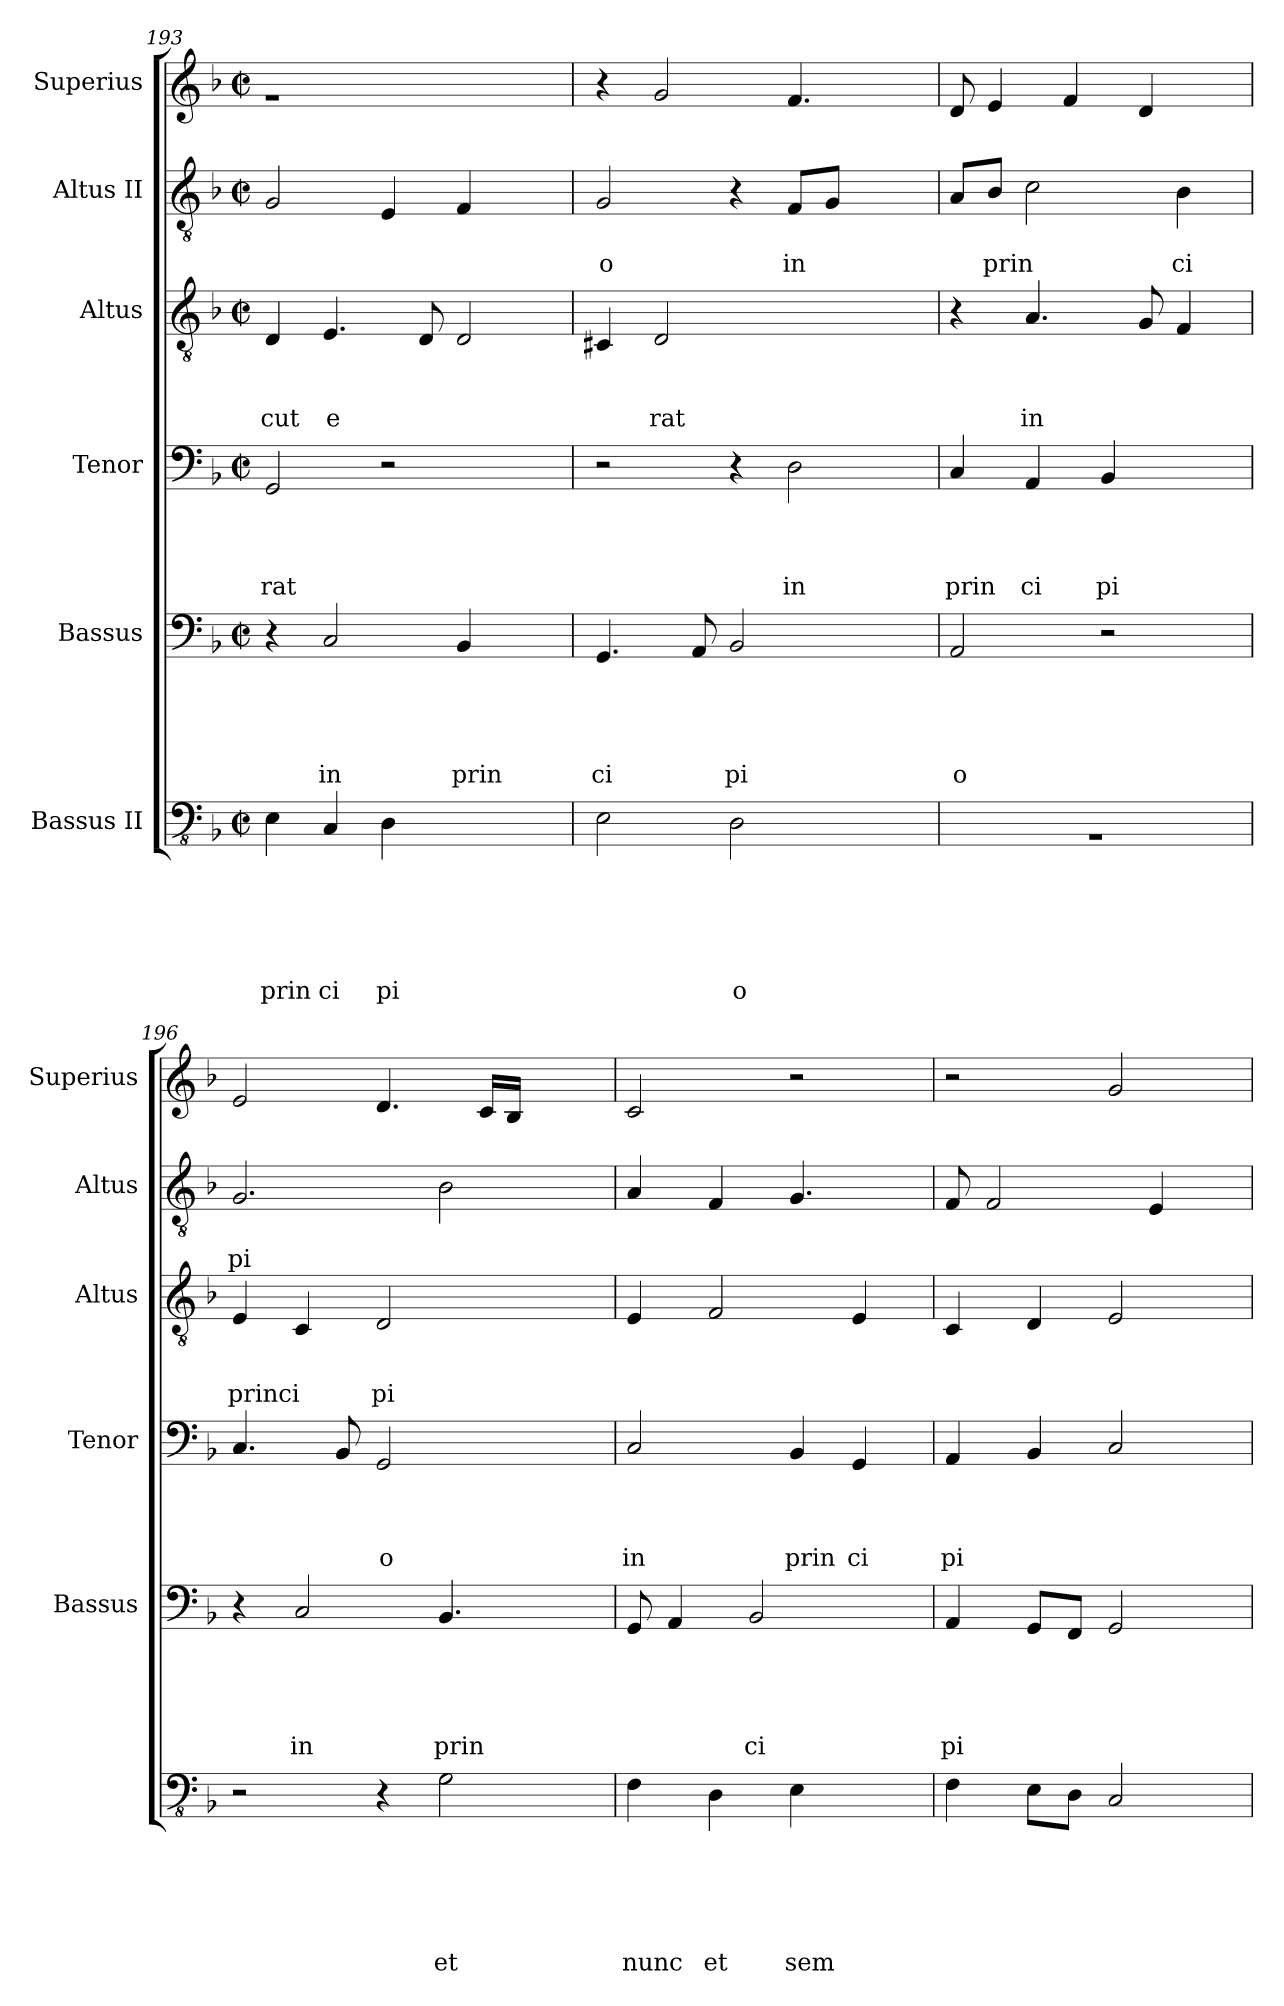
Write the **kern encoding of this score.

**kern	**text	**text	**text	**text	**text	**text	**kern	**text	**text	**text	**text	**text	**kern	**text	**text	**text	**text	**kern	**text	**text	**text	**kern	**text	**text	**kern
*part6	*part6	*part6	*part6	*part6	*part6	*part6	*part5	*part5	*part5	*part5	*part5	*part5	*part4	*part4	*part4	*part4	*part4	*part3	*part3	*part3	*part3	*part2	*part2	*part2	*part1
*staff6	*staff6	*staff6	*staff6	*staff6	*staff6	*staff6	*staff5	*staff5	*staff5	*staff5	*staff5	*staff5	*staff4	*staff4	*staff4	*staff4	*staff4	*staff3	*staff3	*staff3	*staff3	*staff2	*staff2	*staff2	*staff1
*I"Bassus II	*	*	*	*	*	*	*I"Bassus	*	*	*	*	*	*I"Tenor	*	*	*	*	*I"Altus	*	*	*	*I"Altus II	*	*	*I"Superius
*	*	*	*	*	*	*	*I'Bassus	*	*	*	*	*	*I'Tenor	*	*	*	*	*I'Altus	*	*	*	*I'Altus	*	*	*I'Superius
*clefFv4	*	*	*	*	*	*	*clefF4	*	*	*	*	*	*clefF4	*	*	*	*	*clefGv2	*	*	*	*clefGv2	*	*	*clefG2
*k[b-]	*	*	*	*	*	*	*k[b-]	*	*	*	*	*	*k[b-]	*	*	*	*	*k[b-]	*	*	*	*k[b-]	*	*	*k[b-]
*F:	*	*	*	*	*	*	*F:	*	*	*	*	*	*F:	*	*	*	*	*F:	*	*	*	*F:	*	*	*F:
*M2/2	*	*	*	*	*	*	*M2/2	*	*	*	*	*	*M2/2	*	*	*	*	*M2/2	*	*	*	*M2/2	*	*	*M2/2
*met(c|)	*	*	*	*	*	*	*met(c|)	*	*	*	*	*	*met(c|)	*	*	*	*	*met(c|)	*	*	*	*met(c|)	*	*	*met(c|)
=193	=193	=193	=193	=193	=193	=193	=193	=193	=193	=193	=193	=193	=193	=193	=193	=193	=193	=193	=193	=193	=193	=193	=193	=193	=193
!	!	!	!	!	!	!LO:LY:b	!	!	!	!	!	!	!	!	!	!	!LO:LY:b	!	!	!	!LO:LY:b	!	!	!	!
4EE\	.	.	.	.	.	prin	4r	.	.	.	.	.	2GG/	.	.	.	rat	4D/	.	.	cut	2G/	.	.	1ra
!	!	!	!	!	!	!LO:LY:b	!	!	!	!	!	!LO:LY:b	!	!	!	!	!	!	!	!	!LO:LY:b	!	!	!	!
4CC/	.	.	.	.	.	ci	2C/	.	.	.	.	in	.	.	.	.	.	4.E/	.	.	e	.	.	.	.
!	!	!	!	!	!	!LO:LY:b	!	!	!	!	!	!	!	!	!	!	!	!	!	!	!	!	!	!	!
4DD\	.	.	.	.	.	pi	.	.	.	.	.	.	2r	.	.	.	.	.	.	.	.	4E/	.	.	.
.	.	.	.	.	.	.	.	.	.	.	.	.	.	.	.	.	.	8D/	.	.	.	.	.	.	.
!	!	!	!	!	!	!	!	!	!	!	!	!LO:LY:b	!	!	!	!	!	!	!	!	!	!	!	!	!
2ryy	.	.	.	.	.	.	4BB-/	.	.	.	.	prin	.	.	.	.	.	2D/	.	.	.	4F/	.	.	.
.	.	.	.	.	.	.	4ryy	.	.	.	.	.	4ryy	.	.	.	.	.	.	.	.	4ryy	.	.	4ryy
!!LO:PB:g=z
=194	=194	=194	=194	=194	=194	=194	=194	=194	=194	=194	=194	=194	=194	=194	=194	=194	=194	=194	=194	=194	=194	=194	=194	=194	=194
!	!	!	!	!	!	!	!	!	!	!	!	!LO:LY:b	!	!	!	!	!	!	!	!	!	!	!	!LO:LY:b	!
2EE\	.	.	.	.	.	.	4.GG/	.	.	.	.	ci	2r	.	.	.	.	4C#/	.	.	.	2G/	.	o	4r
!	!	!	!	!	!	!	!	!	!	!	!	!	!	!	!	!	!	!	!	!	!LO:LY:b	!	!	!	!
.	.	.	.	.	.	.	.	.	.	.	.	.	.	.	.	.	.	2D/	.	.	rat	.	.	.	2g/
.	.	.	.	.	.	.	8AA/	.	.	.	.	.	.	.	.	.	.	.	.	.	.	.	.	.	.
!	!	!	!	!	!	!LO:LY:b	!	!	!	!	!	!LO:LY:b	!	!	!	!	!	!	!	!	!	!	!	!	!
2DD\	.	.	.	.	.	o	2BB-/	.	.	.	.	pi	4r	.	.	.	.	.	.	.	.	4r	.	.	.
!	!	!	!	!	!	!	!	!	!	!	!	!	!	!	!	!	!LO:LY:b	!	!	!	!	!	!	!LO:LY:b	!
.	.	.	.	.	.	.	.	.	.	.	.	.	2D\	.	.	.	in	2ryy	.	.	.	8F/L	.	in	4.f/
.	.	.	.	.	.	.	.	.	.	.	.	.	.	.	.	.	.	.	.	.	.	8G/J	.	.	.
4ryy	.	.	.	.	.	.	4ryy	.	.	.	.	.	.	.	.	.	.	.	.	.	.	4ryy	.	.	.
.	.	.	.	.	.	.	.	.	.	.	.	.	.	.	.	.	.	.	.	.	.	.	.	.	8ryy
=195	=195	=195	=195	=195	=195	=195	=195	=195	=195	=195	=195	=195	=195	=195	=195	=195	=195	=195	=195	=195	=195	=195	=195	=195	=195
!	!	!	!	!	!	!	!	!	!	!	!	!LO:LY:b	!	!	!	!	!LO:LY:b	!	!	!	!	!	!	!	!
1rCC	.	.	.	.	.	.	2AA/	.	.	.	.	o	4C/	.	.	.	prin	4r	.	.	.	8A/L	.	.	8d/
!	!	!	!	!	!	!	!	!	!	!	!	!	!	!	!	!	!	!	!	!	!	!	!	!LO:LY:b	!
.	.	.	.	.	.	.	.	.	.	.	.	.	.	.	.	.	.	.	.	.	.	8B-/J	.	prin	4e/
!	!	!	!	!	!	!	!	!	!	!	!	!	!	!	!	!	!LO:LY:b	!	!	!	!LO:LY:b	!	!	!	!
.	.	.	.	.	.	.	.	.	.	.	.	.	4AA/	.	.	.	ci	4.A/	.	.	in	2c\	.	.	.
.	.	.	.	.	.	.	.	.	.	.	.	.	.	.	.	.	.	.	.	.	.	.	.	.	4f/
!	!	!	!	!	!	!	!	!	!	!	!	!	!	!	!	!	!LO:LY:b	!	!	!	!	!	!	!	!
.	.	.	.	.	.	.	2r	.	.	.	.	.	4BB-/	.	.	.	pi	.	.	.	.	.	.	.	.
.	.	.	.	.	.	.	.	.	.	.	.	.	.	.	.	.	.	8G/	.	.	.	.	.	.	4d/
!	!	!	!	!	!	!	!	!	!	!	!	!	!	!	!	!	!	!	!	!	!	!	!	!LO:LY:b	!
.	.	.	.	.	.	.	.	.	.	.	.	.	4ryy	.	.	.	.	4F/	.	.	.	4B-\	.	ci	.
.	.	.	.	.	.	.	.	.	.	.	.	.	.	.	.	.	.	.	.	.	.	.	.	.	8ryy
=196	=196	=196	=196	=196	=196	=196	=196	=196	=196	=196	=196	=196	=196	=196	=196	=196	=196	=196	=196	=196	=196	=196	=196	=196	=196
!	!	!	!	!	!	!	!	!	!	!	!	!	!	!	!	!	!	!	!	!	!LO:LY:b	!	!	!LO:LY:b	!
2r	.	.	.	.	.	.	4r	.	.	.	.	.	4.C/	.	.	.	.	4E/	.	.	princi	2.G/	.	pi	2e/
!	!	!	!	!	!	!	!	!	!	!	!	!LO:LY:b	!	!	!	!	!	!	!	!	!	!	!	!	!
.	.	.	.	.	.	.	2C/	.	.	.	.	in	.	.	.	.	.	4C/	.	.	.	.	.	.	.
.	.	.	.	.	.	.	.	.	.	.	.	.	8BB-/	.	.	.	.	.	.	.	.	.	.	.	.
!	!	!	!	!	!	!	!	!	!	!	!	!	!	!	!	!	!LO:LY:b	!	!	!	!LO:LY:b	!	!	!	!
4r	.	.	.	.	.	.	.	.	.	.	.	.	2GG/	.	.	.	o	2D/	.	.	pi	.	.	.	4.d/
!	!	!	!	!	!	!LO:LY:b	!	!	!	!	!	!LO:LY:b	!	!	!	!	!	!	!	!	!	!	!	!	!
2GG\	.	.	.	.	.	et	4.BB-/	.	.	.	.	prin	.	.	.	.	.	.	.	.	.	2B-\	.	.	.
.	.	.	.	.	.	.	.	.	.	.	.	.	.	.	.	.	.	.	.	.	.	.	.	.	16c/LL
.	.	.	.	.	.	.	.	.	.	.	.	.	.	.	.	.	.	.	.	.	.	.	.	.	16B-/JJ
.	.	.	.	.	.	.	.	.	.	.	.	.	4ryy	.	.	.	.	4ryy	.	.	.	.	.	.	4ryy
.	.	.	.	.	.	.	8ryy	.	.	.	.	.	.	.	.	.	.	.	.	.	.	.	.	.	.
=197	=197	=197	=197	=197	=197	=197	=197	=197	=197	=197	=197	=197	=197	=197	=197	=197	=197	=197	=197	=197	=197	=197	=197	=197	=197
!	!	!	!	!	!	!LO:LY:b	!	!	!	!	!	!	!	!	!	!	!LO:LY:b	!	!	!	!	!	!	!	!
4FF\	.	.	.	.	.	nunc	8GG/	.	.	.	.	.	2C/	.	.	.	in	4E/	.	.	.	4A/	.	.	2c/
.	.	.	.	.	.	.	4AA/	.	.	.	.	.	.	.	.	.	.	.	.	.	.	.	.	.	.
!	!	!	!	!	!	!LO:LY:b	!	!	!	!	!	!	!	!	!	!	!	!	!	!	!	!	!	!	!
4DD\	.	.	.	.	.	et	.	.	.	.	.	.	.	.	.	.	.	2F/	.	.	.	4F/	.	.	.
!	!	!	!	!	!	!	!	!	!	!	!	!LO:LY:b	!	!	!	!	!	!	!	!	!	!	!	!	!
.	.	.	.	.	.	.	2BB-/	.	.	.	.	ci	.	.	.	.	.	.	.	.	.	.	.	.	.
!	!	!	!	!	!	!LO:LY:b	!	!	!	!	!	!	!	!	!	!	!LO:LY:b	!	!	!	!	!	!	!	!
4EE\	.	.	.	.	.	sem	.	.	.	.	.	.	4BB-/	.	.	.	prin	.	.	.	.	4.G/	.	.	2r
!	!	!	!	!	!	!	!	!	!	!	!	!	!	!	!	!	!LO:LY:b	!	!	!	!	!	!	!	!
4ryy	.	.	.	.	.	.	.	.	.	.	.	.	4GG/	.	.	.	ci	4E/	.	.	.	.	.	.	.
.	.	.	.	.	.	.	8ryy	.	.	.	.	.	.	.	.	.	.	.	.	.	.	8ryy	.	.	.
=198	=198	=198	=198	=198	=198	=198	=198	=198	=198	=198	=198	=198	=198	=198	=198	=198	=198	=198	=198	=198	=198	=198	=198	=198	=198
!	!	!	!	!	!	!	!	!	!	!	!	!LO:LY:b	!	!	!	!	!LO:LY:b	!	!	!	!	!	!	!	!
4FF\	.	.	.	.	.	.	4AA/	.	.	.	.	pi	4AA/	.	.	.	pi	4C/	.	.	.	8F/	.	.	2r
.	.	.	.	.	.	.	.	.	.	.	.	.	.	.	.	.	.	.	.	.	.	2F/	.	.	.
8EE\L	.	.	.	.	.	.	8GG/L	.	.	.	.	.	4BB-/	.	.	.	.	4D/	.	.	.	.	.	.	.
8DD\J	.	.	.	.	.	.	8FF/J	.	.	.	.	.	.	.	.	.	.	.	.	.	.	.	.	.	.
2CC/	.	.	.	.	.	.	2GG/	.	.	.	.	.	2C/	.	.	.	.	2E/	.	.	.	.	.	.	2g/
.	.	.	.	.	.	.	.	.	.	.	.	.	.	.	.	.	.	.	.	.	.	4E/	.	.	.
.	.	.	.	.	.	.	.	.	.	.	.	.	.	.	.	.	.	.	.	.	.	8ryy	.	.	.
=	=	=	=	=	=	=	=	=	=	=	=	=	=	=	=	=	=	=	=	=	=	=	=	=	=
*-	*-	*-	*-	*-	*-	*-	*-	*-	*-	*-	*-	*-	*-	*-	*-	*-	*-	*-	*-	*-	*-	*-	*-	*-	*-
